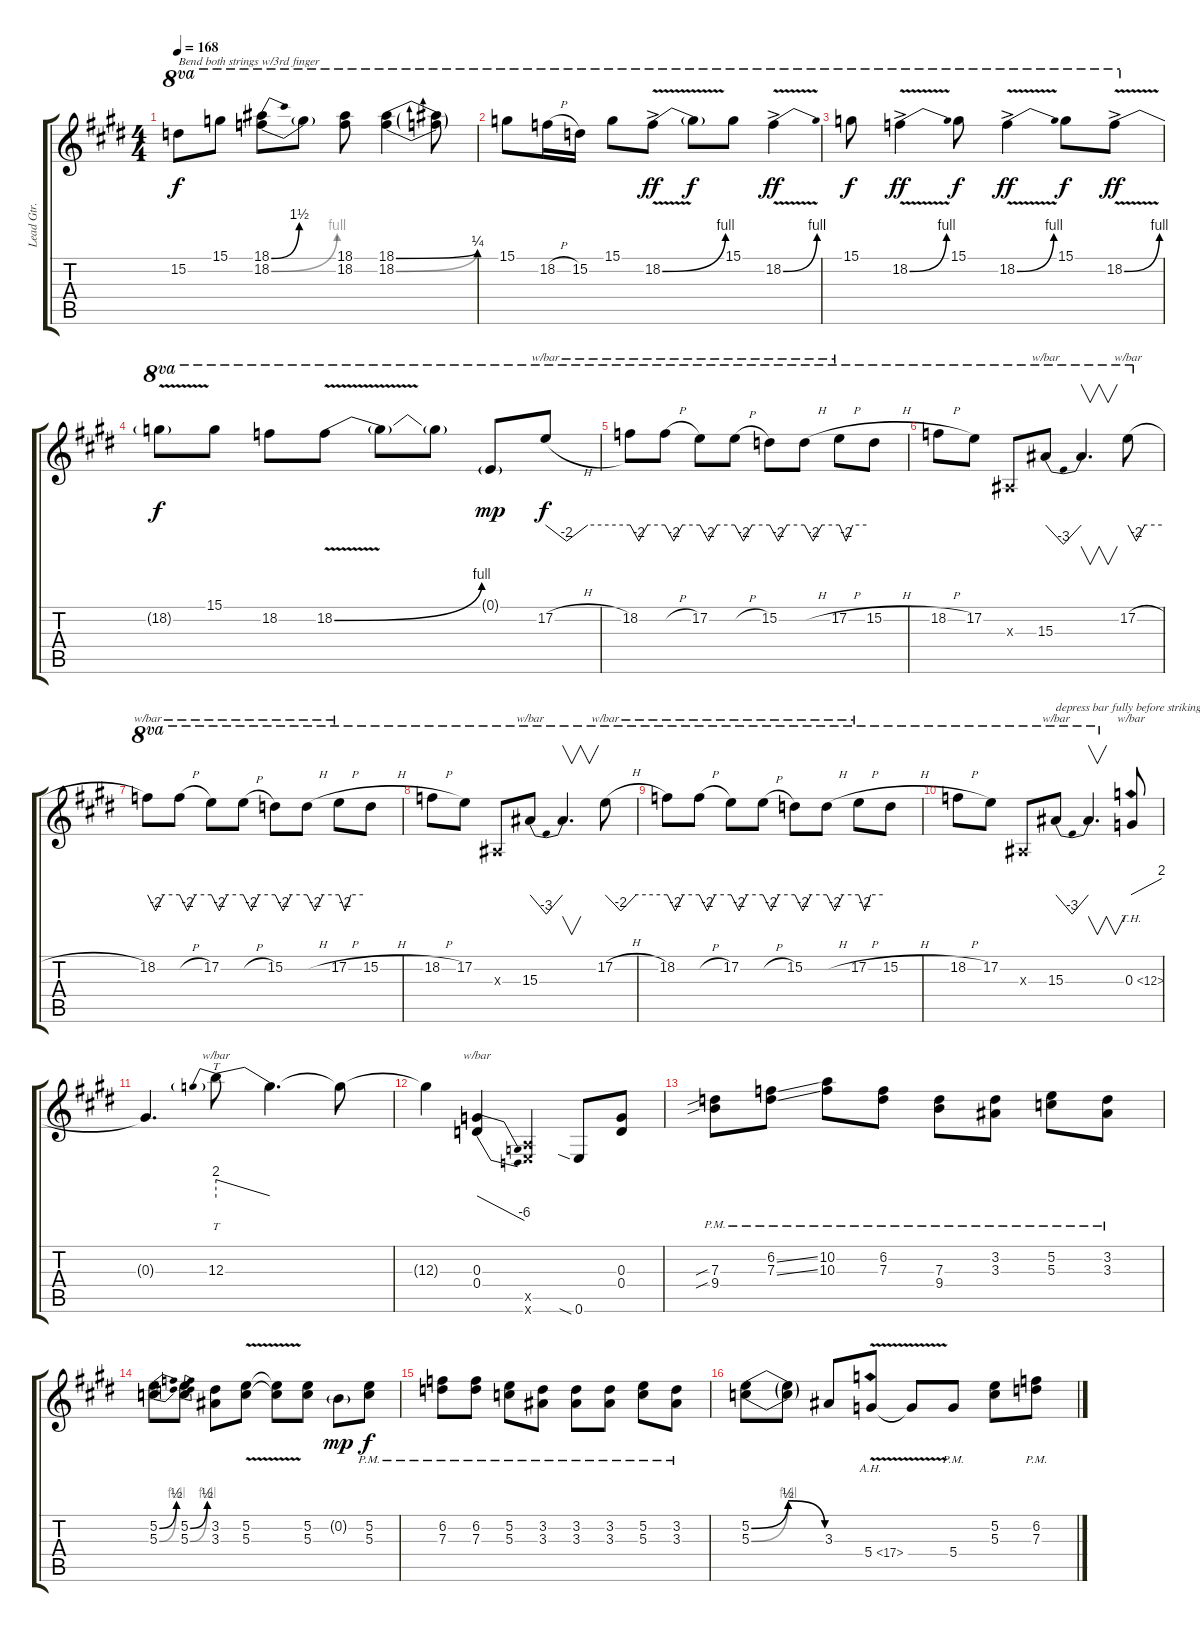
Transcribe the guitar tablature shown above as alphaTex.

\track ("Lead Gtr. (elec.)" "Lead Gtr. ") {instrument distortionguitar}
\staff {score tabs}
\tuning (E4 B3 G3 D3 A2 E2) {hide}
\ts (4 4)
\tempo 168
\clef g2
\ks e
15.2.8{ot 8va txt "Bend both strings w/3rd finger" dy f} 15.1.8{ot 8va} (18.1{be (bend 0 0 60 6)} 18.2{be (bend 0 0 60 4)}).8{ot 8va} 18.2{t}.8{ot 8va} (18.1 18.2).8{ot 8va} (18.1{be (bend 0 0 60 1)} 18.2{be (bend 0 0 60 1)}).4{ot 8va} (18.1{t} 18.2{t}).8{ot 8va} |
15.1.8{ot 8va} 18.2{h}.16{ot 8va} 15.2.16{ot 8va} 15.1.8{ot 8va} 18.2{be (bend 0 0 60 4) v ac}.8{ot 8va dy ff} 18.2{t}.8{ot 8va dy f} 15.1.8{ot 8va} 18.2{be (bend 0 0 60 4) v ac}.4{ot 8va dy ff} |
15.1.8{ot 8va dy f} 18.2{be (bend 0 0 60 4) v ac}.4{ot 8va dy ff} 15.1.8{ot 8va dy f} 18.2{be (bend 0 0 60 4) v ac}.4{ot 8va dy ff} 15.1.8{ot 8va dy f} 18.2{be (bend 0 0 60 4) v ac}.8{ot 8va dy ff} |
18.2{t}.8{ot 8va dy f} 15.1.8{ot 8va} 18.2.8{ot 8va} 18.2{be (bend 0 0 60 4) v}.8{ot 8va} 18.2{t}.8{ot 8va} 18.2{t}.8{ot 8va} 0.1{g}.8{ot 8va dy mp} 17.2{h}.8{tbe (custom default 0 0 15 -8 30 0 60 0) ot 8va dy f} |
18.2.8{tbe (custom default 0 0 15 -8 30 0 60 0) ot 8va} 18.2{h t}.8{tbe (custom default 0 0 15 -8 30 0 60 0) ot 8va} 17.2.8{tbe (custom default 0 0 15 -8 30 0 60 0) ot 8va} 17.2{h t}.8{tbe (custom default 0 0 15 -8 30 0 60 0) ot 8va} 15.2.8{tbe (custom default 0 0 15 -8 30 0 60 0) ot 8va} 15.2{h t}.8{tbe (custom default 0 0 15 -8 30 0 60 0) ot 8va} 17.2{h}.8{tbe (custom default 0 0 15 -8 30 0 60 0) ot 8va} 15.2{h}.8{ot 8va} |
18.2{h}.8{ot 8va} 17.2.8{ot 8va} 3.3{x}.8{ot 8va} 15.3.8{tbe (dip default 0 0 30 -12 60 0) ot 8va} 15.3{t}.4{v d ot 8va} 17.2{h}.8{tbe (custom default 0 0 15 -8 30 0 60 0) ot 8va} |
18.2.8{tbe (custom default 0 0 15 -8 30 0 60 0) ot 8va} 18.2{h t}.8{tbe (custom default 0 0 15 -8 30 0 60 0) ot 8va} 17.2.8{tbe (custom default 0 0 15 -8 30 0 60 0) ot 8va} 17.2{h t}.8{tbe (custom default 0 0 15 -8 30 0 60 0) ot 8va} 15.2.8{tbe (custom default 0 0 15 -8 30 0 60 0) ot 8va} 15.2{h t}.8{tbe (custom default 0 0 15 -8 30 0 60 0) ot 8va} 17.2{h}.8{tbe (custom default 0 0 15 -8 30 0 60 0) ot 8va} 15.2{h}.8{ot 8va} |
18.2{h}.8{ot 8va} 17.2.8{ot 8va} 3.3{x}.8{ot 8va} 15.3.8{tbe (dip default 0 0 30 -12 60 0) ot 8va} 15.3{t}.4{v d ot 8va} 17.2{h}.8{tbe (custom default 0 0 15 -8 30 0 60 0) ot 8va} |
18.2.8{tbe (custom default 0 0 15 -8 30 0 60 0) ot 8va} 18.2{h t}.8{tbe (custom default 0 0 15 -8 30 0 60 0) ot 8va} 17.2.8{tbe (custom default 0 0 15 -8 30 0 60 0) ot 8va} 17.2{h t}.8{tbe (custom default 0 0 15 -8 30 0 60 0) ot 8va} 15.2.8{tbe (custom default 0 0 15 -8 30 0 60 0) ot 8va} 15.2{h t}.8{tbe (custom default 0 0 15 -8 30 0 60 0) ot 8va} 17.2{h}.8{tbe (custom default 0 0 15 -8 30 0 60 0) ot 8va} 15.2{h}.8{ot 8va} |
18.2{h}.8{ot 8va} 17.2.8{ot 8va} 3.3{x}.8{ot 8va} 15.3.8{tbe (dip default 0 0 30 -12 60 0) ot 8va txt "depress bar fully before striking note"} 15.3{t}.4{v d ot 8va} 0.3{th 12}.8{tbe (dive default 0 0 60 8)} |
0.3{t}.4{d} 12.3.8{tt tbe (predivedive default 0 8 60 0)} 12.3{t}.4{d} 12.3{t}.8 |
12.3{t}.4 (0.3 0.4).4{tbe (dive default 0 0 60 -24)} (0.5{x} 0.6{x}).4 0.6{sia}.8 (0.3 0.4).8 |
(7.3{sib pm} 9.4{sib pm}).8 (6.2{ss pm} 7.3{ss pm}).8 (10.2{pm} 10.3{pm}).8 (6.2{pm} 7.3{pm}).8 (7.3{pm} 9.4{pm}).8 (3.2{pm} 3.3{pm}).8 (5.2{pm} 5.3{pm}).8 (3.2{pm} 3.3{pm}).8 |
(5.2{be (bend 0 0 60 2)} 5.3{be (bend 0 0 60 4)}).8 (5.2{be (bend 0 0 60 2)} 5.3{be (bend 0 0 60 4)}).8 (3.2 3.3).8 (5.2{v} 5.3{v}).8 (5.2{t} 5.3{t}).8 (5.2 5.3).8 0.2{g}.8{dy mp} (5.2{pm} 5.3{pm}).8{dy f} |
(6.2{pm} 7.3{pm}).8 (6.2{pm} 7.3{pm}).8 (5.2{pm} 5.3{pm}).8 (3.2{pm} 3.3{pm}).8 (3.2{pm} 3.3{pm}).8 (3.2{pm} 3.3{pm}).8 (5.2{pm} 5.3{pm}).8 (3.2{pm} 3.3{pm}).8 |
(5.2{be (bendrelease 0 0 30 2 30 2 60 0)} 5.3{be (bendrelease 0 0 30 4 30 4 60 0)}).8 (5.2{t} 5.3{t}).8 3.3.8 5.4{ah 12 v}.8 5.4{t}.8 5.4{pm}.8 (5.2 5.3).8 (6.2{pm} 7.3{pm}).8
